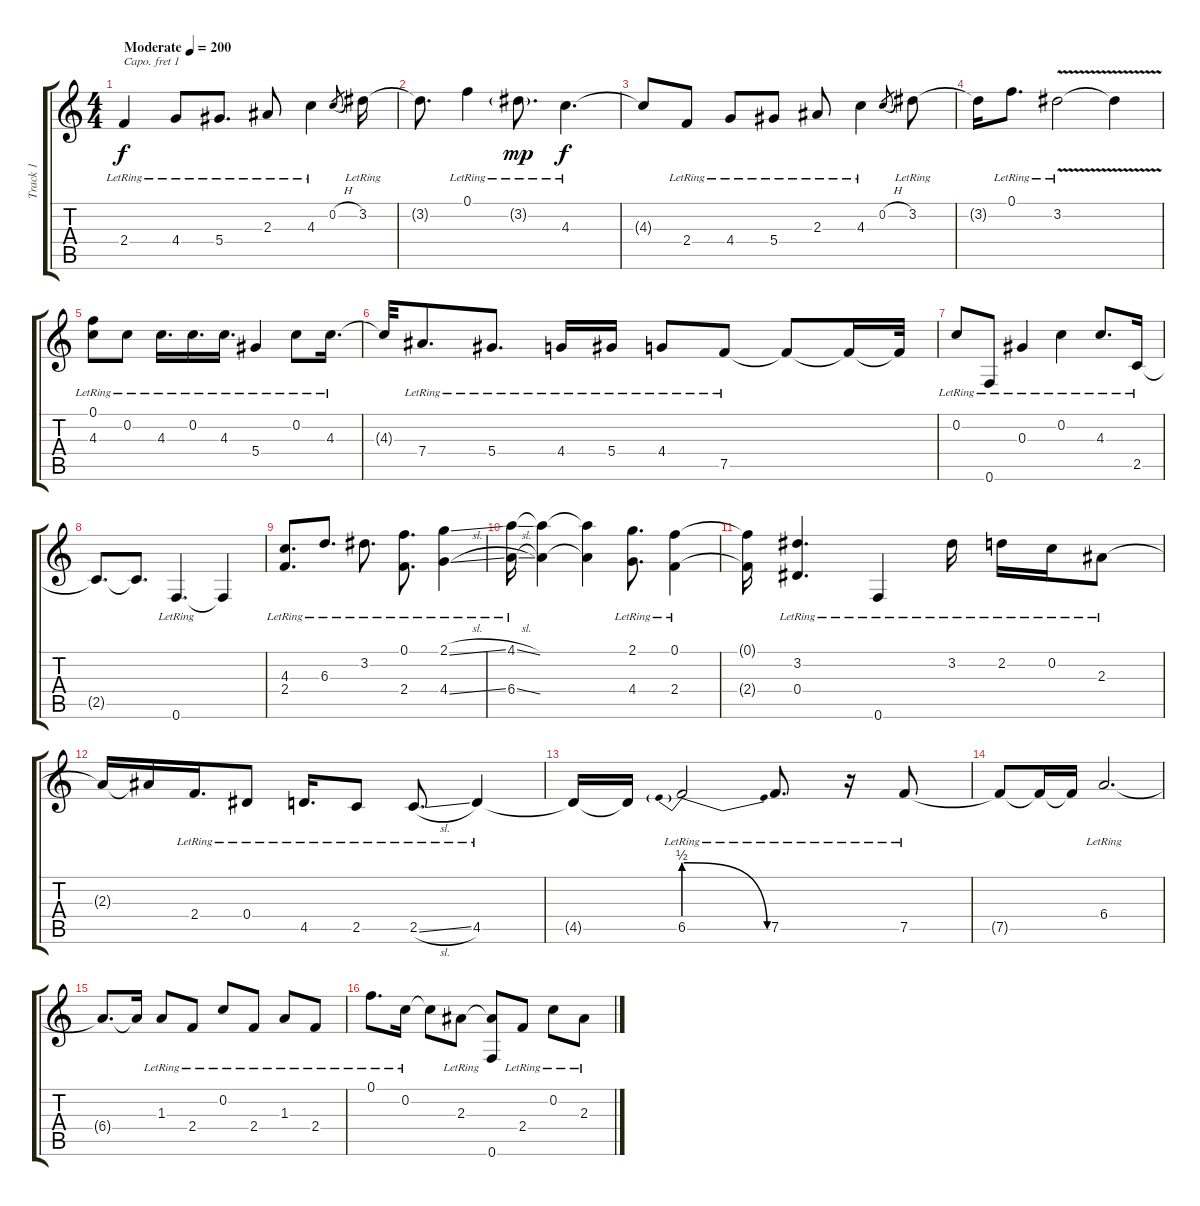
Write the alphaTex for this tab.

\track ("Track 1" "Track 1") {instrument acousticguitarsteel}
\staff {score tabs}
\capo 1
\tuning (E4 B3 G3 D3 A2 E2) {hide}
\ts (4 4)
\tempo (200 "Moderate")
\clef g2
\ks c
2.4{lr}.4{dy f instrument acousticguitarsteel} 4.4{lr}.8 5.4{lr}.8{d} 2.3{lr}.8 4.3{lr}.4 0.2{h}.8{gr} 3.2{lr}.16 |
3.2{t}.8{d} 0.1{lr}.4 3.2{g lr}.8{d dy mp} 4.3{lr}.4{d dy f} |
4.3{t}.8 2.4{lr}.8 4.4{lr}.8 5.4{lr}.8 2.3{lr}.8 4.3{lr}.4 0.2{h}.8{gr} 3.2{lr}.8 |
3.2{t}.16 0.1{lr}.8{d} 3.2{v lr}.2 3.2{t}.4 |
(0.1{lr} 4.3{lr}).8 0.2{lr}.8 4.3{lr}.16{d} 0.2{lr}.16{d} 4.3{lr}.16{d} 5.4{lr}.4 0.2{lr}.8 4.3{lr}.16{d} |
4.3{t}.32 7.4{lr}.8{d} 5.4{lr}.8{d} 4.4{lr}.16 5.4{lr}.16 4.4{lr}.8 7.5{lr}.8 7.5{t}.8 7.5{t}.16 7.5{t}.32 |
0.2{lr}.8 0.6{lr}.8 0.3{lr}.4 0.2{lr}.4 4.3{lr}.8{d} 2.5{lr}.16 |
2.5{t}.8{d} 2.5{t}.8{d} 0.6{lr}.4{d} 0.6{t}.4 |
(4.3{lr} 2.4{lr}).8{d} 6.3{lr}.8{d} 3.2{lr}.8{d} (0.1{lr} 2.4{lr}).8{d} (2.1{sl lr} 4.4{sl lr}).4 |
(4.1{sl lr} 6.4{sl lr}).16 (4.1{t} 6.4{t}).4 (4.1{t} 6.4{t}).4 (2.1{lr} 4.4{lr}).8{d} (0.1{lr} 2.4{lr}).4 |
(0.1{t} 2.4{t}).16 (3.2{lr} 0.4{lr}).4{d} 0.6{lr}.4 3.2{lr}.16 2.2{lr}.16 0.2{lr}.16 2.3{lr}.8 |
2.3{t}.16 2.3{t}.16 2.4{lr}.16{d} 0.4{lr}.8 4.5{lr}.16{d} 2.5{lr}.8 2.5{sl lr}.8{d} 4.5{lr}.4 |
4.5{t}.16 4.5{t}.16 6.5{be (prebendrelease 0 2 60 0) lr}.2 7.5{lr}.8{d} r.16 7.5{lr}.8 |
7.5{t}.8 7.5{t}.16 7.5{t}.16 6.4{lr}.2{d} |
6.4{t}.8{d} 6.4{t}.16 1.3{lr}.8 2.4{lr}.8 0.2{lr}.8 2.4{lr}.8 1.3{lr}.8 2.4{lr}.8 |
0.1{lr}.8{d} 0.2{lr}.16 0.2{t}.8 2.3{lr}.8 (2.3{t} 0.6).8 2.4{lr}.8 0.2{lr}.8 2.3{lr}.8
